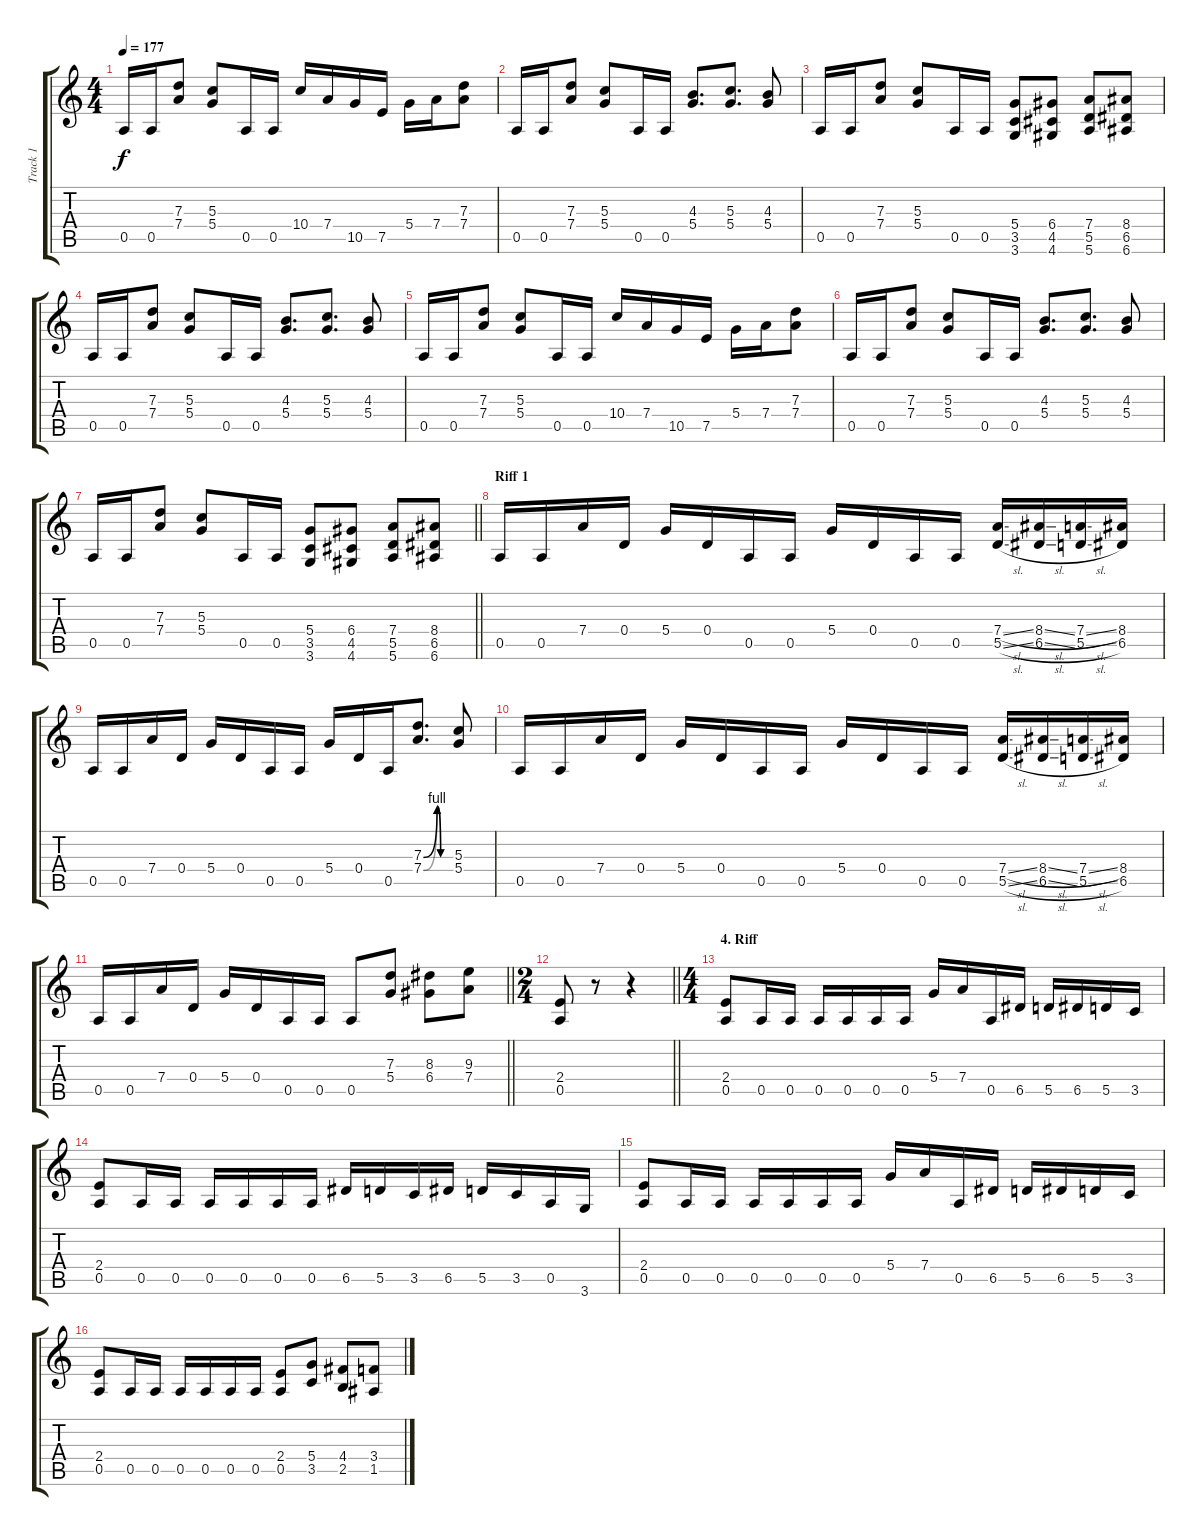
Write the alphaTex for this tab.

\track ("Track 1" "Track 1") {instrument distortionguitar}
\staff {score tabs}
\tuning (E4 B3 G3 D3 A2 E2) {hide}
\ts (4 4)
\tempo 177
\clef g2
\ks c
0.5.16{dy f} 0.5.16 (7.3 7.4).8 (5.3 5.4).8 0.5.16 0.5.16 10.4.16 7.4.16 10.5.16 7.5.16 5.4.16 7.4.16 (7.3 7.4).8 |
0.5.16 0.5.16 (7.3 7.4).8 (5.3 5.4).8 0.5.16 0.5.16 (4.3 5.4).8{d} (5.3 5.4).8{d} (4.3 5.4).8 |
0.5.16 0.5.16 (7.3 7.4).8 (5.3 5.4).8 0.5.16 0.5.16 (5.4 3.5 3.6).8 (6.4 4.5 4.6).8 (7.4 5.5 5.6).8 (8.4 6.5 6.6).8 |
0.5.16 0.5.16 (7.3 7.4).8 (5.3 5.4).8 0.5.16 0.5.16 (4.3 5.4).8{d} (5.3 5.4).8{d} (4.3 5.4).8 |
0.5.16 0.5.16 (7.3 7.4).8 (5.3 5.4).8 0.5.16 0.5.16 10.4.16 7.4.16 10.5.16 7.5.16 5.4.16 7.4.16 (7.3 7.4).8 |
0.5.16 0.5.16 (7.3 7.4).8 (5.3 5.4).8 0.5.16 0.5.16 (4.3 5.4).8{d} (5.3 5.4).8{d} (4.3 5.4).8 |
\barLineRight lightlight
0.5.16 0.5.16 (7.3 7.4).8 (5.3 5.4).8 0.5.16 0.5.16 (5.4 3.5 3.6).8 (6.4 4.5 4.6).8 (7.4 5.5 5.6).8 (8.4 6.5 6.6).8 |
\section ("" "Riff 1")
0.5.16 0.5.16 7.4.16 0.4.16 5.4.16 0.4.16 0.5.16 0.5.16 5.4.16 0.4.16 0.5.16 0.5.16 (7.4{sl} 5.5{sl}).16 (8.4{sl} 6.5{sl}).16 (7.4{sl} 5.5{sl}).16 (8.4 6.5).16 |
0.5.16 0.5.16 7.4.16 0.4.16 5.4.16 0.4.16 0.5.16 0.5.16 5.4.16 0.4.16 0.5.16 (7.3{be (custom 0 0 30 4 38 0 60 0)} 7.4{be (custom 0 0 30 4 38 0 45 0 60 0)}).8{d} (5.3 5.4).8 |
0.5.16 0.5.16 7.4.16 0.4.16 5.4.16 0.4.16 0.5.16 0.5.16 5.4.16 0.4.16 0.5.16 0.5.16 (7.4{sl} 5.5{sl}).16 (8.4{sl} 6.5{sl}).16 (7.4{sl} 5.5{sl}).16 (8.4 6.5).16 |
\barLineRight lightlight
0.5.16 0.5.16 7.4.16 0.4.16 5.4.16 0.4.16 0.5.16 0.5.16 0.5.8 (7.3 5.4).8 (8.3 6.4).8 (9.3 7.4).8 |
\ts (2 4)
\barLineRight lightlight
(2.4 0.5).8 r.8 r.4 |
\ts (4 4)
\section ("" "4. Riff")
(2.4 0.5).8 0.5.16 0.5.16 0.5.16 0.5.16 0.5.16 0.5.16 5.4.16 7.4.16 0.5.16 6.5.16 5.5.16 6.5.16 5.5.16 3.5.16 |
(2.4 0.5).8 0.5.16 0.5.16 0.5.16 0.5.16 0.5.16 0.5.16 6.5.16 5.5.16 3.5.16 6.5.16 5.5.16 3.5.16 0.5.16 3.6.16 |
(2.4 0.5).8 0.5.16 0.5.16 0.5.16 0.5.16 0.5.16 0.5.16 5.4.16 7.4.16 0.5.16 6.5.16 5.5.16 6.5.16 5.5.16 3.5.16 |
(2.4 0.5).8 0.5.16 0.5.16 0.5.16 0.5.16 0.5.16 0.5.16 (2.4 0.5).8 (5.4 3.5).8 (4.4 2.5).8 (3.4 1.5).8
